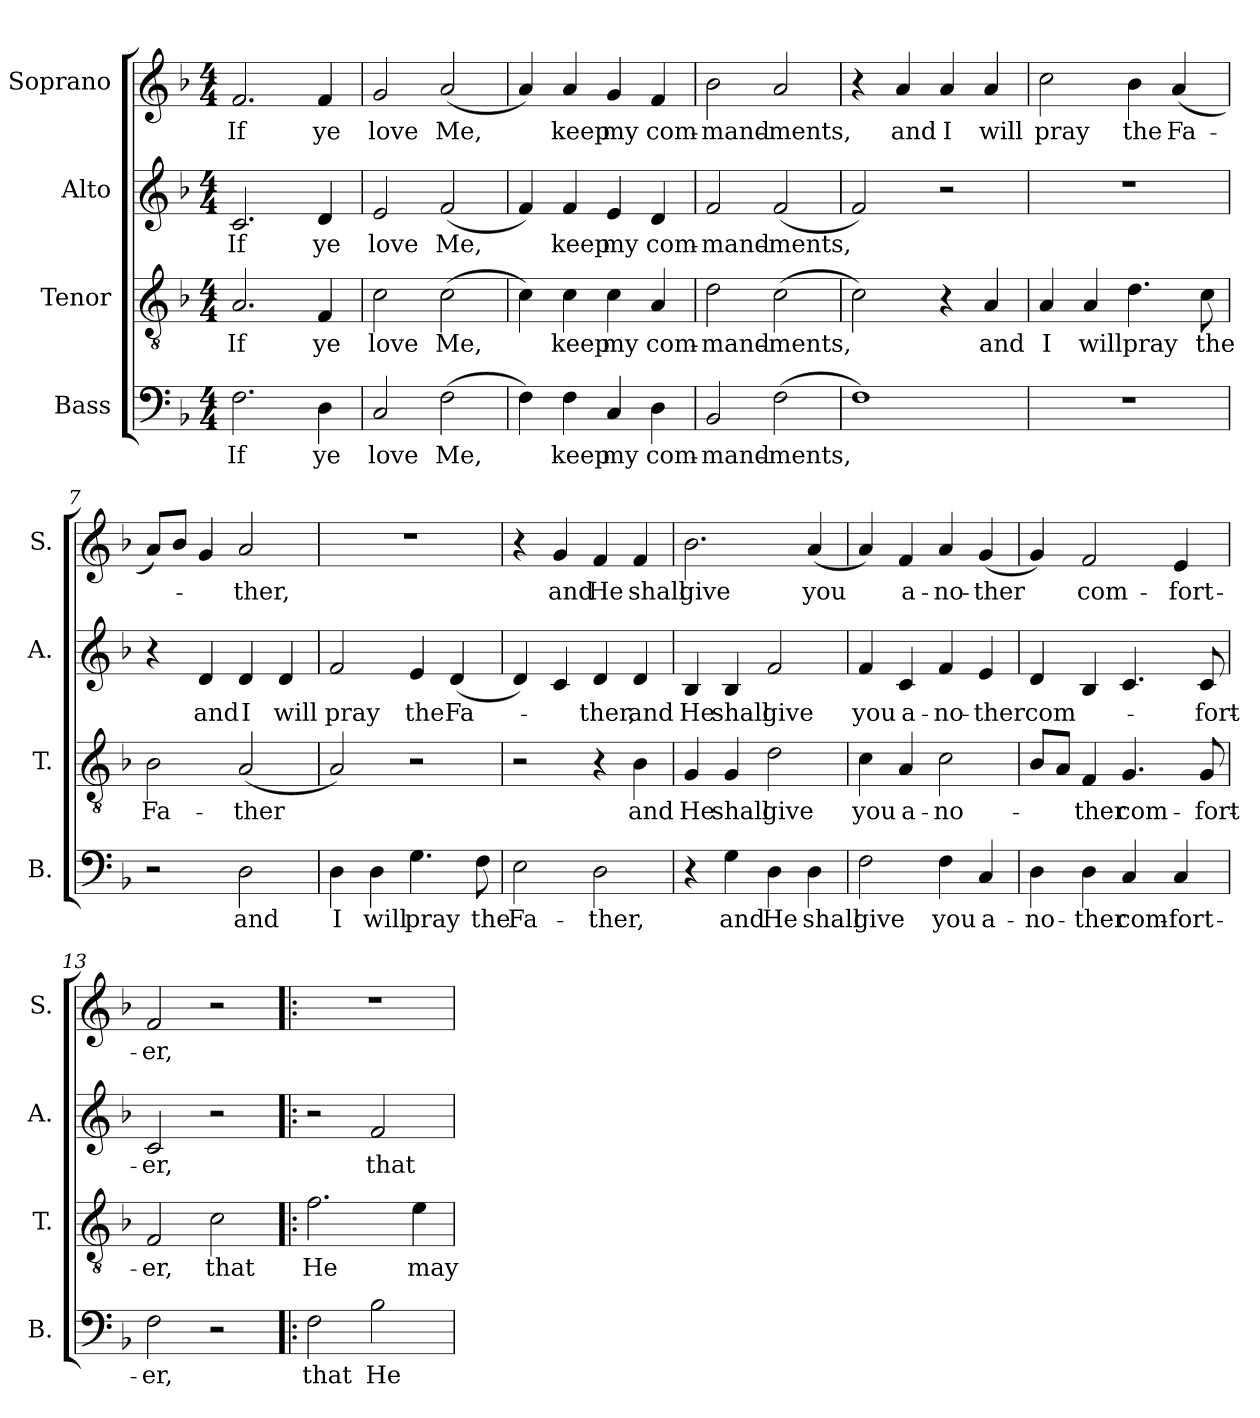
**kern	**text	**kern	**text	**kern	**text	**kern	**text
*part4	*part4	*part3	*part3	*part2	*part2	*part1	*part1
*staff4	*staff4	*staff3	*staff3	*staff2	*staff2	*staff1	*staff1
*I"Bass	*	*I"Tenor	*	*I"Alto	*	*I"Soprano	*
*I'B.	*	*I'T.	*	*I'A.	*	*I'S.	*
*clefF4	*	*clefGv2	*	*clefG2	*	*clefG2	*
*k[b-]	*	*k[b-]	*	*k[b-]	*	*k[b-]	*
*M4/4	*	*M4/4	*	*M4/4	*	*M4/4	*
=1	=1	=1	=1	=1	=1	=1	=1
!	!LO:LY:b	!	!LO:LY:b	!	!LO:LY:b	!	!LO:LY:b
2.F\	If	2.A/	If	2.c/	If	2.f/	If
!	!LO:LY:b	!	!LO:LY:b	!	!LO:LY:b	!	!LO:LY:b
4D\	ye	4F/	ye	4d/	ye	4f/	ye
=2	=2	=2	=2	=2	=2	=2	=2
!	!LO:LY:b	!	!LO:LY:b	!	!LO:LY:b	!	!LO:LY:b
2C/	love	2c\	love	2e/	love	2g/	love
!	!LO:LY:b	!	!LO:LY:b	!	!LO:LY:b	!	!LO:LY:b
(2F\	Me,	(2c\	Me,	(2f/	Me,	(2a/	Me,
=3	=3	=3	=3	=3	=3	=3	=3
4F\)	.	4c\)	.	4f/)	.	4a/)	.
!	!LO:LY:b	!	!LO:LY:b	!	!LO:LY:b	!	!LO:LY:b
4F\	keep	4c\	keep	4f/	keep	4a/	keep
!	!LO:LY:b	!	!LO:LY:b	!	!LO:LY:b	!	!LO:LY:b
4C/	my	4c\	my	4e/	my	4g/	my
!	!LO:LY:b	!	!LO:LY:b	!	!LO:LY:b	!	!LO:LY:b
4D\	com-	4A/	com-	4d/	com-	4f/	com-
!!LO:LB:g=z
=4	=4	=4	=4	=4	=4	=4	=4
!	!LO:LY:b	!	!LO:LY:b	!	!LO:LY:b	!	!LO:LY:b
2BB-/	-mand-	2d\	-mand-	2f/	-mand-	2b-\	-mand-
!	!LO:LY:b	!	!LO:LY:b	!	!LO:LY:b	!	!LO:LY:b
(2F\	-ments,	(2c\	-ments,	(2f/	-ments,	2a/	-ments,
=5	=5	=5	=5	=5	=5	=5	=5
1F)	.	2c\)	.	2f/)	.	4r	.
!	!	!	!	!	!	!	!LO:LY:b
.	.	.	.	.	.	4a/	and
!	!	!	!	!	!	!	!LO:LY:b
.	.	4r	.	2r	.	4a/	I
!	!	!	!LO:LY:b	!	!	!	!LO:LY:b
.	.	4A/	and	.	.	4a/	will
=6	=6	=6	=6	=6	=6	=6	=6
!	!	!	!LO:LY:b	!	!	!	!LO:LY:b
1r	.	4A/	I	1r	.	2cc\	pray
!	!	!	!LO:LY:b	!	!	!	!
.	.	4A/	will	.	.	.	.
!	!	!	!LO:LY:b	!	!	!	!LO:LY:b
.	.	4.d\	pray	.	.	4b-\	the
!	!	!	!	!	!	!	!LO:LY:b
.	.	.	.	.	.	(4a/	Fa-
!	!	!	!LO:LY:b	!	!	!	!
.	.	8c\	the	.	.	.	.
=7	=7	=7	=7	=7	=7	=7	=7
!	!	!	!LO:LY:b	!	!	!	!
2r	.	2B-\	Fa-	4r	.	8a/L)	.
.	.	.	.	.	.	8b-/J	.
!	!	!	!	!	!LO:LY:b	!	!
.	.	.	.	4d/	and	4g/	.
!	!LO:LY:b	!	!LO:LY:b	!	!LO:LY:b	!	!LO:LY:b
2D\	and	(2A/	-ther	4d/	I	2a/	-ther,
!	!	!	!	!	!LO:LY:b	!	!
.	.	.	.	4d/	will	.	.
!!LO:PB:g=z
=8	=8	=8	=8	=8	=8	=8	=8
!	!LO:LY:b	!	!	!	!LO:LY:b	!	!
4D\	I	2A/)	.	2f/	pray	1r	.
!	!LO:LY:b	!	!	!	!	!	!
4D\	will	.	.	.	.	.	.
!	!LO:LY:b	!	!	!	!LO:LY:b	!	!
4.G\	pray	2r	.	4e/	the	.	.
!	!	!	!	!	!LO:LY:b	!	!
.	.	.	.	(4d/	Fa-	.	.
!	!LO:LY:b	!	!	!	!	!	!
8F\	the	.	.	.	.	.	.
=9	=9	=9	=9	=9	=9	=9	=9
!	!LO:LY:b	!	!	!	!	!	!
2E\	Fa-	2r	.	4d/)	.	4r	.
!	!	!	!	!	!	!	!LO:LY:b
.	.	.	.	4c/	.	4g/	and
!	!LO:LY:b	!	!	!	!LO:LY:b	!	!LO:LY:b
2D\	-ther,	4r	.	4d/	-ther,	4f/	He
!	!	!	!LO:LY:b	!	!LO:LY:b	!	!LO:LY:b
.	.	4B-\	and	4d/	and	4f/	shall
=10	=10	=10	=10	=10	=10	=10	=10
!	!	!	!LO:LY:b	!	!LO:LY:b	!	!LO:LY:b
4r	.	4G/	He	4B-/	He	2.b-\	give
!	!LO:LY:b	!	!LO:LY:b	!	!LO:LY:b	!	!
4G\	and	4G/	shall	4B-/	shall	.	.
!	!LO:LY:b	!	!LO:LY:b	!	!LO:LY:b	!	!
4D\	He	2d\	give	2f/	give	.	.
!	!LO:LY:b	!	!	!	!	!	!LO:LY:b
4D\	shall	.	.	.	.	(4a/	you
!!LO:LB:g=z
=11	=11	=11	=11	=11	=11	=11	=11
!	!LO:LY:b	!	!LO:LY:b	!	!LO:LY:b	!	!
2F\	give	4c\	you	4f/	you	4a/)	.
!	!	!	!LO:LY:b	!	!LO:LY:b	!	!LO:LY:b
.	.	4A/	a-	4c/	a-	4f/	a-
!	!LO:LY:b	!	!LO:LY:b	!	!LO:LY:b	!	!LO:LY:b
4F\	you	2c\	-no-	4f/	-no-	4a/	-no-
!	!LO:LY:b	!	!	!	!LO:LY:b	!	!LO:LY:b
4C/	a-	.	.	4e/	-ther	(4g/	-ther
=12	=12	=12	=12	=12	=12	=12	=12
!	!LO:LY:b	!	!	!	!LO:LY:b	!	!
4D\	-no-	8B-/L	.	4d/	com-	4g/)	.
.	.	8A/J	.	.	.	.	.
!	!LO:LY:b	!	!LO:LY:b	!	!	!	!LO:LY:b
4D\	-ther	4F/	-ther	4B-/	.	2f/	com-
!	!LO:LY:b	!	!LO:LY:b	!	!	!	!
4C/	com-	4.G/	com-	4.c/	.	.	.
!	!LO:LY:b	!	!	!	!	!	!LO:LY:b
4C/	-fort-	.	.	.	.	4e/	-fort-
!	!	!	!LO:LY:b	!	!LO:LY:b	!	!
.	.	8G/	-fort-	8c/	-fort-	.	.
=13	=13	=13	=13	=13	=13	=13	=13
!	!LO:LY:b	!	!LO:LY:b	!	!LO:LY:b	!	!LO:LY:b
2F\	-er,	2F/	-er,	2c/	-er,	2f/	-er,
!	!	!	!LO:LY:b	!	!	!	!
2r	.	2c\	that	2r	.	2r	.
=14!|:	=14!|:	=14!|:	=14!|:	=14!|:	=14!|:	=14!|:	=14!|:
!	!LO:LY:b	!	!LO:LY:b	!	!	!	!
2F\	that	2.f\	He	2r	.	1r	.
!	!LO:LY:b	!	!	!	!LO:LY:b	!	!
2B-\	He	.	.	2f/	that	.	.
!	!	!	!LO:LY:b	!	!	!	!
.	.	4e\	may	.	.	.	.
=	=	=	=	=	=	=	=
*-	*-	*-	*-	*-	*-	*-	*-
